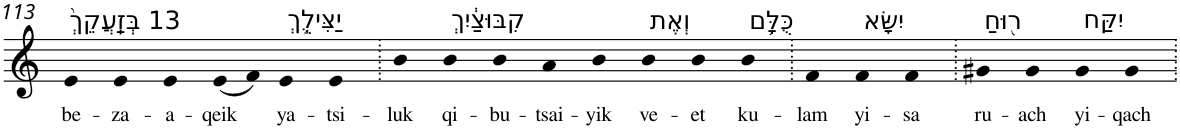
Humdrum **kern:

**kern	**text
*part1	*part1
*staff1	*staff1
*I"Piano	*
*I'Pno	*
!!LO:PB:g=z
*clefG2	*
*k[]	*
=113	=113
!LO:TX:a:t=13 בְּזַֽעֲקֵךְ֙	!
!	!LO:LY:b
4e	be-
!	!LO:LY:b
4e	-za-
!	!LO:LY:b
4e	-a-
!	!LO:LY:b
(8e	-qeik
8f)	.
!LO:TX:a:t=יַצִּילֻ֣ךְ	!
!	!LO:LY:b
4e	ya-
!	!LO:LY:b
4e	-tsi-
=114.	=114.
!	!LO:LY:b
4b	-luk
!LO:TX:a:t=קִבּוּצַ֔יִךְ	!
!	!LO:LY:b
4b	qi-
!	!LO:LY:b
4b	-bu-
!	!LO:LY:b
4a	-tsai-
!	!LO:LY:b
4b	-yik
!LO:TX:a:t=וְאֶת	!
!	!LO:LY:b
4b	ve-
!	!LO:LY:b
4b	-et
!LO:TX:a:t=כֻּלָּ֥ם	!
!	!LO:LY:b
4b	ku-
=115.	=115.
!	!LO:LY:b
4f	-lam
!LO:TX:a:t=יִשָּׂא	!
!	!LO:LY:b
4f	yi-
!	!LO:LY:b
4f	-sa
=116.	=116.
!LO:TX:a:t=ר֖וּחַ	!
!	!LO:LY:b
4g#X	ru-
!	!LO:LY:b
4g#	-ach
!LO:TX:a:t=יִקַּח	!
!	!LO:LY:b
4g#	yi-
!	!LO:LY:b
4g#	-qach
=.	=.
*-	*-
